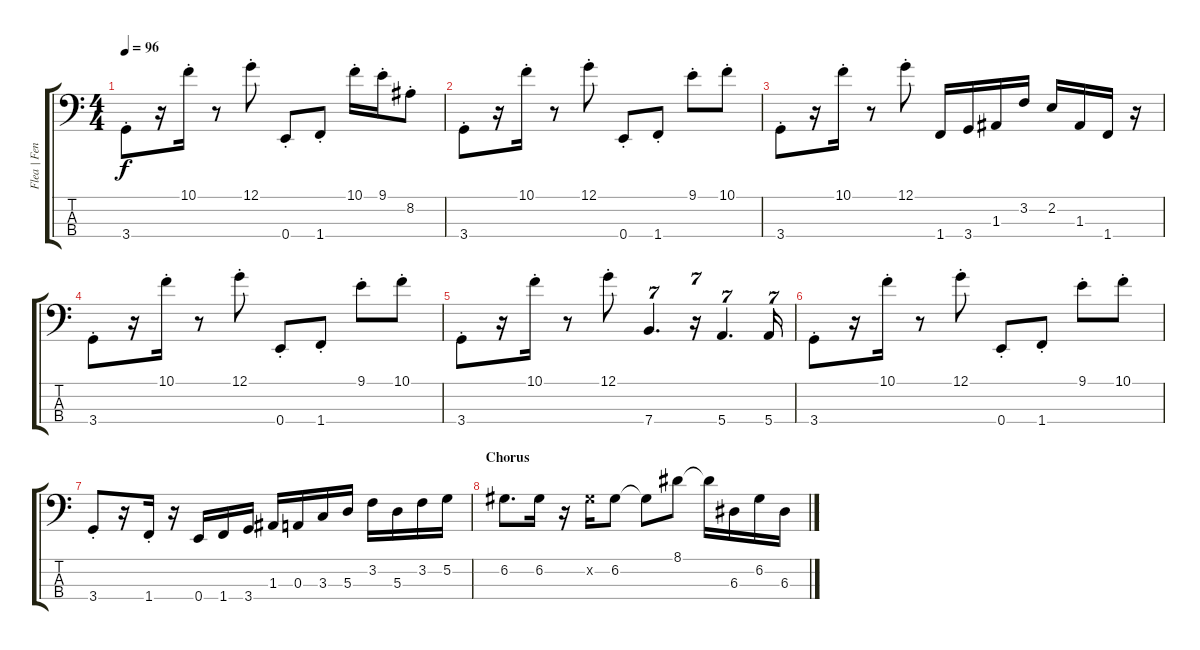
\track ("Flea | Fender Jazz Bass" "Flea | Fen") {instrument electricbassfinger}
\staff {score tabs}
\tuning (G2 D2 A1 E1) {hide}
\ts (4 4)
\tempo 96
\clef f4
\ks c
3.4{st}.8{dy f} r.16 10.1{st}.16 r.8 12.1{st}.8 0.4{st}.8 1.4{st}.8 10.1{st}.16 9.1{st}.16 8.2{st}.8 |
3.4{st}.8 r.16 10.1{st}.16 r.8 12.1{st}.8 0.4{st}.8 1.4{st}.8 9.1{st}.8 10.1{st}.8 |
3.4{st}.8 r.16 10.1{st}.16 r.8 12.1{st}.8 1.4.16 3.4.16 1.3.16 3.2.16 2.2.16 1.3.16 1.4.16 r.16 |
3.4{st}.8 r.16 10.1{st}.16 r.8 12.1{st}.8 0.4{st}.8 1.4{st}.8 9.1{st}.8 10.1{st}.8 |
3.4{st}.8 r.16 10.1{st}.16 r.8 12.1{st}.8 7.4.4{d tu (7 4)} r.16{tu (7 4)} 5.4.4{d tu (7 4)} 5.4.16{tu (7 4)} |
3.4{st}.8 r.16 10.1{st}.16 r.8 12.1{st}.8 0.4{st}.8 1.4{st}.8 9.1{st}.8 10.1{st}.8 |
3.4{st}.8 r.16 1.4{st}.16 r.16 0.4.16 1.4.16 3.4.16 1.3.16 0.3.16 3.3.16 5.3.16 3.2.16 5.3.16 3.2.16 5.2.16 |
\section ("" "Chorus")
6.2.8{d} 6.2.16 r.16 6.2{x}.16 6.2.8 6.2{t}.8 8.1.8 8.1{t}.16 6.3.16 6.2.16 6.3.16
